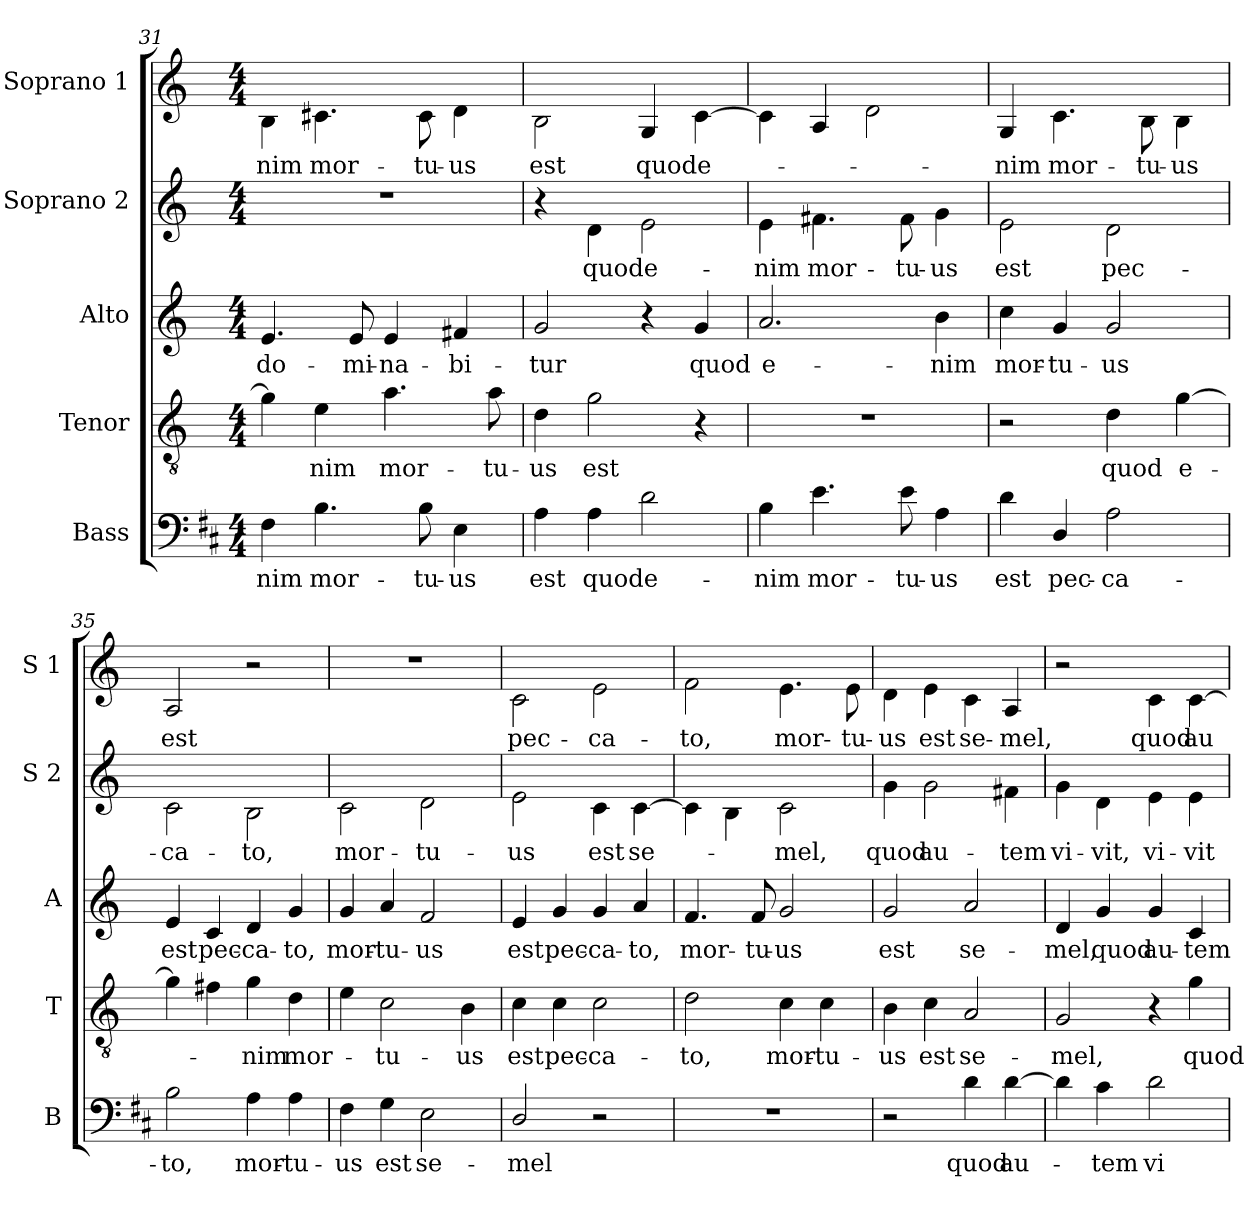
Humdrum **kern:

**kern	**text	**kern	**text	**kern	**text	**kern	**text	**kern	**text
*part5	*part5	*part4	*part4	*part3	*part3	*part2	*part2	*part1	*part1
*staff5	*staff5	*staff4	*staff4	*staff3	*staff3	*staff2	*staff2	*staff1	*staff1
*I"Bass	*	*I"Tenor	*	*I"Alto	*	*I"Soprano 2	*	*I"Soprano 1	*
*I'B	*	*I'T	*	*I'A	*	*I'S 2	*	*I'S 1	*
!!LO:PB:g=z
*clefF4	*	*clefGv2	*	*clefG2	*	*clefG2	*	*clefG2	*
*ITrd1c2	*	*	*	*	*	*ITrd-7c-12	*	*ITrd-7c-12	*
*k[]	*	*k[]	*	*k[]	*	*k[]	*	*k[]	*
*C:	*	*C:	*	*C:	*	*C:	*	*C:	*
*M4/4	*	*M4/4	*	*M4/4	*	*M4/4	*	*M4/4	*
=31	=31	=31	=31	=31	=31	=31	=31	=31	=31
4E\	-nim	4g\]	.	4.e/	do-	1r	.	4b\	-nim
4.A\	mor-	4e\	-nim	.	.	.	.	4.cc#X\	mor-
.	.	.	.	8e/	-mi-	.	.	.	.
.	.	4.a\	mor-	4e/	-na-	.	.	.	.
8A\	-tu-	.	.	.	.	.	.	8cc#\	-tu-
4D\	-us	.	.	4f#X/	-bi-	.	.	4dd\	-us
.	.	8a\	-tu-	.	.	.	.	.	.
=32	=32	=32	=32	=32	=32	=32	=32	=32	=32
4G\	est	4d\	-us	2g/	-tur	4r	.	2b\	est
4G\	quod	2g\	est	.	.	4dd\	quod	.	.
2c\	e-	.	.	4r	.	2ee\	e-	4g/	quod
.	.	4r	.	4g/	quod	.	.	[4cc\	e-
=33	=33	=33	=33	=33	=33	=33	=33	=33	=33
4A\	-nim	1r	.	2.a/	e-	4ee\	-nim	4cc\]	.
4.d\	mor-	.	.	.	.	4.ff#X\	mor-	4a/	.
.	.	.	.	.	.	.	.	2dd\	.
8d\	-tu-	.	.	.	.	8ff#\	-tu-	.	.
4G\	-us	.	.	4b\	-nim	4gg\	-us	.	.
=34	=34	=34	=34	=34	=34	=34	=34	=34	=34
4c\	est	2r	.	4cc\	mor-	2ee\	est	4g/	-nim
4C/	pec-	.	.	4g/	-tu-	.	.	4.cc\	mor-
2G\	-ca-	4d\	quod	2g/	-us	2dd\	pec-	.	.
.	.	.	.	.	.	.	.	8b\	-tu-
.	.	[4g\	e-	.	.	.	.	4b\	-us
=35	=35	=35	=35	=35	=35	=35	=35	=35	=35
2A\	-to,	4g\]	.	4e/	est	2cc\	-ca-	2a/	est
.	.	4f#X\	.	4c/	pec-	.	.	.	.
4G\	mor-	4g\	-nim	4d/	-ca-	2b\	-to,	2r	.
4G\	-tu-	4d\	mor-	4g/	-to,	.	.	.	.
!!LO:LB:g=z
=36	=36	=36	=36	=36	=36	=36	=36	=36	=36
4E\	-us	4e\	.	4g/	mor-	2cc\	mor-	1r	.
4F\	est	2c\	-tu-	4a/	-tu-	.	.	.	.
2D\	se-	.	.	2f/	-us	2dd\	-tu-	.	.
.	.	4B\	-us	.	.	.	.	.	.
=37	=37	=37	=37	=37	=37	=37	=37	=37	=37
2C/	-mel	4c\	est	4e/	est	2ee\	-us	2cc\	pec-
.	.	4c\	pec-	4g/	pec-	.	.	.	.
2r	.	2c\	-ca-	4g/	-ca-	4cc\	est	2ee\	-ca-
.	.	.	.	4a/	-to,	[4cc\	se-	.	.
=38	=38	=38	=38	=38	=38	=38	=38	=38	=38
1r	.	2d\	-to,	4.f/	mor-	4cc\]	.	2ff\	-to,
.	.	.	.	.	.	4b\	.	.	.
.	.	.	.	8f/	-tu-	.	.	.	.
.	.	4c\	mor-	2g/	-us	2cc\	-mel,	4.ee\	mor-
.	.	4c\	-tu-	.	.	.	.	.	.
.	.	.	.	.	.	.	.	8ee\	-tu-
=39	=39	=39	=39	=39	=39	=39	=39	=39	=39
2r	.	4B\	-us	2g/	est	4gg\	quod	4dd\	-us
.	.	4c\	est	.	.	2gg\	au-	4ee\	est
4c\	quod	2A/	se-	2a/	se-	.	.	4cc\	se-
[4c\	au-	.	.	.	.	4ff#X\	-tem	4a/	-mel,
=40	=40	=40	=40	=40	=40	=40	=40	=40	=40
4c\]	.	2G/	-mel,	4d/	-mel,	4gg\	vi-	2r	.
4B\	-tem	.	.	4g/	quod	4dd\	-vit,	.	.
2c\	vi-	4r	.	4g/	au-	4ee\	vi-	4cc\	quod
.	.	4g\	quod	4c/	-tem	4ee\	-vit	[4cc\	au-
=	=	=	=	=	=	=	=	=	=
*-	*-	*-	*-	*-	*-	*-	*-	*-	*-
